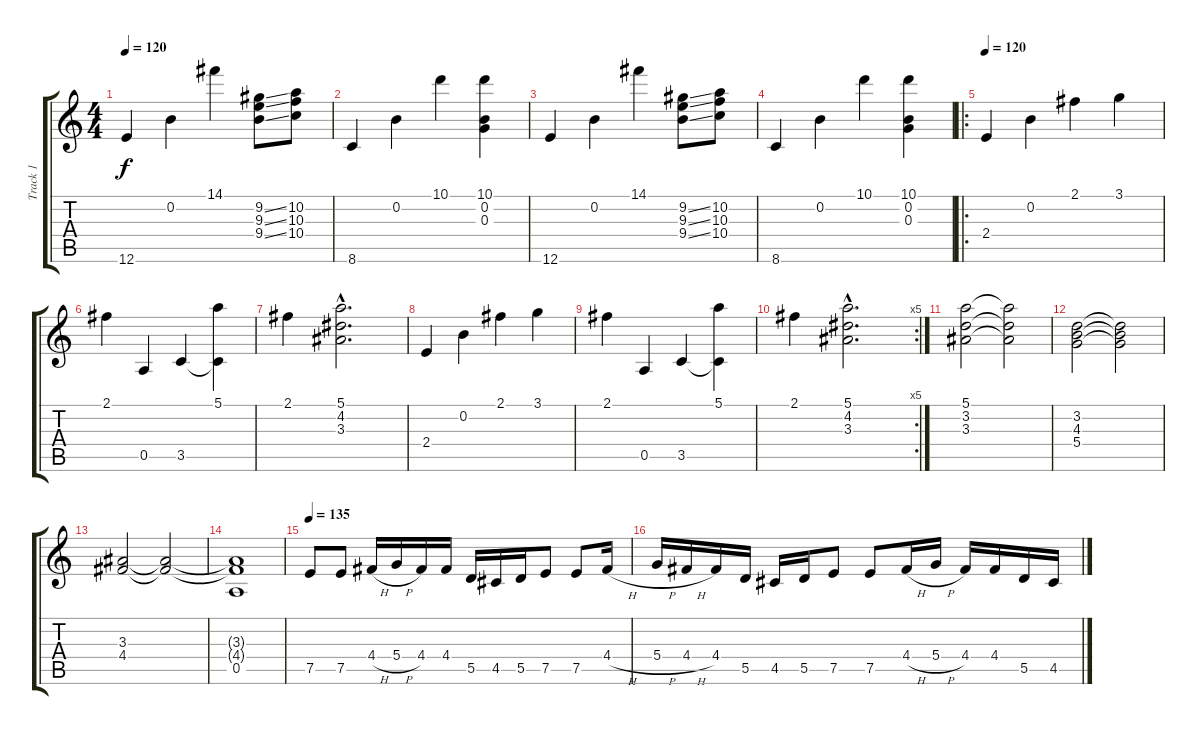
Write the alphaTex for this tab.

\track ("Track 1" "Track 1") {instrument overdrivenguitar}
\staff {score tabs}
\tuning (E4 B3 G3 D3 A2 E2) {hide}
\ts (4 4)
\tempo 120
\tempo 80
\tempo 120
\clef g2
\ks c
12.6.4{dy f instrument overdrivenguitar} 0.2.4 14.1.4 (9.2{ss} 9.3{ss} 9.4{ss}).8 (10.2 10.3 10.4).8 |
8.6.4 0.2.4 10.1.4 (10.1 0.2 0.3).4 |
12.6.4 0.2.4 14.1.4 (9.2{ss} 9.3{ss} 9.4{ss}).8 (10.2 10.3 10.4).8 |
8.6.4 0.2.4 10.1.4 (10.1 0.2 0.3).4 |
\ro
\tempo 120
2.4.4 0.2.4 2.1.4 3.1.4 |
2.1.4 0.5.4 3.5.4 (5.1 3.5{t}).4 |
2.1.4 (5.1{hac} 4.2{hac} 3.3{hac}).2{d} |
2.4.4 0.2.4 2.1.4 3.1.4 |
2.1.4 0.5.4 3.5.4 (5.1 3.5{t}).4 |
\rc 5
2.1.4 (5.1{hac} 4.2{hac} 3.3{hac}).2{d} |
(5.1 3.2 3.3).2 (5.1{t} 3.2{t} 3.3{t}).2 |
(3.2 4.3 5.4).2 (3.2{t} 4.3{t} 5.4{t}).2 |
(3.3 4.4).2 (3.3{t} 4.4{t}).2 |
(3.3{t} 4.4{t} 0.5).1 |
\tempo 135
7.5.8{instrument overdrivenguitar} 7.5.8 4.4{h}.16 5.4{h}.16 4.4.16 4.4.16 5.5.16 4.5.16 5.5.16 7.5.8 7.5.8 4.4{h}.16 |
5.4{h}.16 4.4{h}.16 4.4.16 5.5.16 4.5.16 5.5.16 7.5.8 7.5.8 4.4{h}.16 5.4{h}.16 4.4.16 4.4.16 5.5.16 4.5.16
